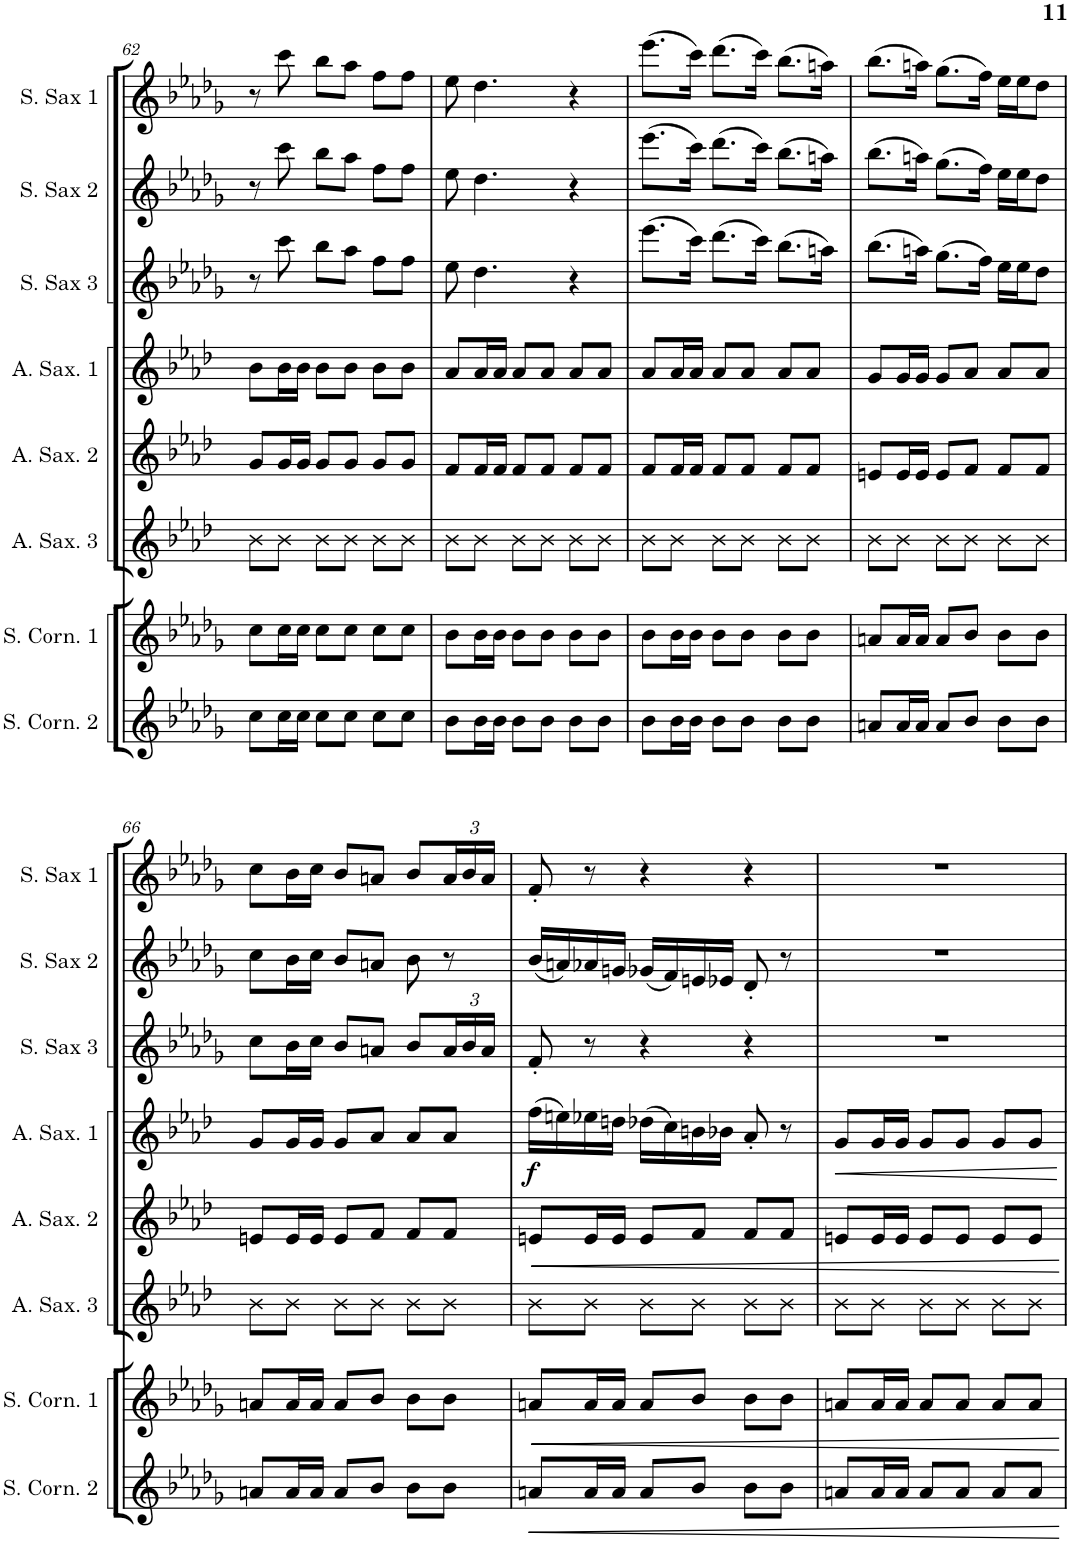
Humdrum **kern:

**kern	**kern	**kern	**kern	**kern	**dynam	**kern	**kern	**kern
*part8	*part7	*part6	*part5	*part4	*part4	*part3	*part2	*part1
*staff8	*staff7	*staff6	*staff5	*staff4	*staff4	*staff3	*staff2	*staff1
*I"Solo Cornet 2	*I"Solo Cornet 1	*I"Alt Sax 3	*I"Alt Sax 2	*I"Alt Sax 1	*	*I"Sopraan Sax 3	*I"Sopraan Sax 2	*I"Sopraan Sax 1
*I'S. Corn. 2	*I'S. Corn. 1	*I'A. Sax. 3	*I'A. Sax. 2	*I'A. Sax. 1	*	*I'S. Sax 3	*I'S. Sax 2	*I'S. Sax 1
!!LO:PB:g=z
*clefG2	*clefG2	*clefG2	*clefG2	*clefG2	*	*clefG2	*clefG2	*clefG2
*Trd1c2	*Trd1c2	*Trd5c9	*Trd5c9	*Trd5c9	*	*Trd1c2	*Trd1c2	*Trd1c2
*k[b-e-a-d-g-]	*k[b-e-a-d-g-]	*k[b-e-a-d-]	*k[b-e-a-d-]	*k[b-e-a-d-]	*	*k[b-e-a-d-g-]	*k[b-e-a-d-g-]	*k[b-e-a-d-g-]
*M3/4	*M3/4	*M3/4	*M3/4	*M3/4	*	*M3/4	*M3/4	*M3/4
=62	=62	=62	=62	=62	=62	=62	=62	=62
8cc\L	8cc\L	8b-\L	8g/L	8b-\L	.	8r	8r	8r
16cc\L	16cc\L	8b-\J	16g/L	16b-\L	.	8ccc\	8ccc\	8ccc\
16cc\JJ	16cc\JJ	.	16g/JJ	16b-\JJ	.	.	.	.
8cc\L	8cc\L	8b-\L	8g/L	8b-\L	.	8bb-\L	8bb-\L	8bb-\L
8cc\J	8cc\J	8b-\J	8g/J	8b-\J	.	8aa-\J	8aa-\J	8aa-\J
8cc\L	8cc\L	8b-\L	8g/L	8b-\L	.	8ff\L	8ff\L	8ff\L
8cc\J	8cc\J	8b-\J	8g/J	8b-\J	.	8ff\J	8ff\J	8ff\J
=63	=63	=63	=63	=63	=63	=63	=63	=63
8b-\L	8b-\L	8b-\L	8f/L	8a-/L	.	8ee-\	8ee-\	8ee-\
16b-\L	16b-\L	8b-\J	16f/L	16a-/L	.	4.dd-\	4.dd-\	4.dd-\
16b-\JJ	16b-\JJ	.	16f/JJ	16a-/JJ	.	.	.	.
8b-\L	8b-\L	8b-\L	8f/L	8a-/L	.	.	.	.
8b-\J	8b-\J	8b-\J	8f/J	8a-/J	.	.	.	.
8b-\L	8b-\L	8b-\L	8f/L	8a-/L	.	4r	4r	4r
8b-\J	8b-\J	8b-\J	8f/J	8a-/J	.	.	.	.
=64	=64	=64	=64	=64	=64	=64	=64	=64
8b-\L	8b-\L	8b-\L	8f/L	8a-/L	.	(8.eee-\L	(8.eee-\L	(8.eee-\L
16b-\L	16b-\L	8b-\J	16f/L	16a-/L	.	.	.	.
16b-\JJ	16b-\JJ	.	16f/JJ	16a-/JJ	.	16ccc\Jk)	16ccc\Jk)	16ccc\Jk)
8b-\L	8b-\L	8b-\L	8f/L	8a-/L	.	(8.ddd-\L	(8.ddd-\L	(8.ddd-\L
8b-\J	8b-\J	8b-\J	8f/J	8a-/J	.	.	.	.
.	.	.	.	.	.	16ccc\Jk)	16ccc\Jk)	16ccc\Jk)
8b-\L	8b-\L	8b-\L	8f/L	8a-/L	.	(8.bb-\L	(8.bb-\L	(8.bb-\L
8b-\J	8b-\J	8b-\J	8f/J	8a-/J	.	.	.	.
.	.	.	.	.	.	16aan\Jk)	16aan\Jk)	16aan\Jk)
=65	=65	=65	=65	=65	=65	=65	=65	=65
8an/L	8an/L	8b-\L	8en/L	8g/L	.	(8.bb-\L	(8.bb-\L	(8.bb-\L
16a/L	16a/L	8b-\J	16e/L	16g/L	.	.	.	.
16a/JJ	16a/JJ	.	16e/JJ	16g/JJ	.	16aan\Jk)	16aan\Jk)	16aan\Jk)
8a/L	8a/L	8b-\L	8e/L	8g/L	.	(8.gg-\L	(8.gg-\L	(8.gg-\L
8b-/J	8b-/J	8b-\J	8f/J	8a-/J	.	.	.	.
.	.	.	.	.	.	16ff\Jk)	16ff\Jk)	16ff\Jk)
8b-\L	8b-\L	8b-\L	8f/L	8a-/L	.	16ee-\LL	16ee-\LL	16ee-\LL
.	.	.	.	.	.	16ee-\J	16ee-\J	16ee-\J
8b-\J	8b-\J	8b-\J	8f/J	8a-/J	.	8dd-\J	8dd-\J	8dd-\J
!!LO:LB:g=z
=66	=66	=66	=66	=66	=66	=66	=66	=66
8an/L	8an/L	8b-\L	8en/L	8g/L	.	8cc\L	8cc\L	8cc\L
16a/L	16a/L	8b-\J	16e/L	16g/L	.	16b-\L	16b-\L	16b-\L
16a/JJ	16a/JJ	.	16e/JJ	16g/JJ	.	16cc\JJ	16cc\JJ	16cc\JJ
8a/L	8a/L	8b-\L	8e/L	8g/L	.	8b-/L	8b-/L	8b-/L
8b-/J	8b-/J	8b-\J	8f/J	8a-/J	.	8an/J	8an/J	8an/J
8b-\L	8b-\L	8b-\L	8f/L	8a-/L	.	8b-/L	8b-\	8b-/L
*	*	*	*	*	*	*Xbrackettup	*	*Xbrackettup
8b-\J	8b-\J	8b-\J	8f/J	8a-/J	.	24a/L	8r	24a/L
.	.	.	.	.	.	24b-/	.	24b-/
.	.	.	.	.	.	24a/JJ	.	24a/JJ
=67	=67	=67	=67	=67	=67	=67	=67	=67
!	!	!	!	!	!LO:DY:b	!	!	!
8an/L	8an/L	8b-\L	8en/L	(16ff\LL	f	8f'/	(16b-/LL	8f'/
.	.	.	.	16een\)	.	.	16an/)	.
16a/L	16a/L	8b-\J	16e/L	16ee-X\	.	8r	16a-X/	8r
16a/JJ	16a/JJ	.	16e/JJ	16ddn\JJ	.	.	16gn/JJ	.
8a/L	8a/L	8b-\L	8e/L	(16dd-X\LL	.	4r	(16g-X/LL	4r
.	.	.	.	16cc\)	.	.	16f/)	.
8b-/J	8b-/J	8b-\J	8f/J	16bn\	.	.	16en/	.
.	.	.	.	16b-X\JJ	.	.	16e-X/JJ	.
8b-\L	8b-\L	8b-\L	8f/L	8a-'/	.	4r	8d-'/	4r
8b-\J	8b-\J	8b-\J	8f/J	8r	.	.	8r	.
=68	=68	=68	=68	=68	=68	=68	=68	=68
8an/L	8an/L	8b-\L	8en/L	8g/L	.	2.r	2.r	2.r
16a/L	16a/L	8b-\J	16e/L	16g/L	.	.	.	.
16a/JJ	16a/JJ	.	16e/JJ	16g/JJ	.	.	.	.
8a/L	8a/L	8b-\L	8e/L	8g/L	.	.	.	.
8a/J	8a/J	8b-\J	8e/J	8g/J	.	.	.	.
8a/L	8a/L	8b-\L	8e/L	8g/L	.	.	.	.
8a/J	8a/J	8b-\J	8e/J	8g/J	.	.	.	.
=	=	=	=	=	=	=	=	=
*-	*-	*-	*-	*-	*-	*-	*-	*-
